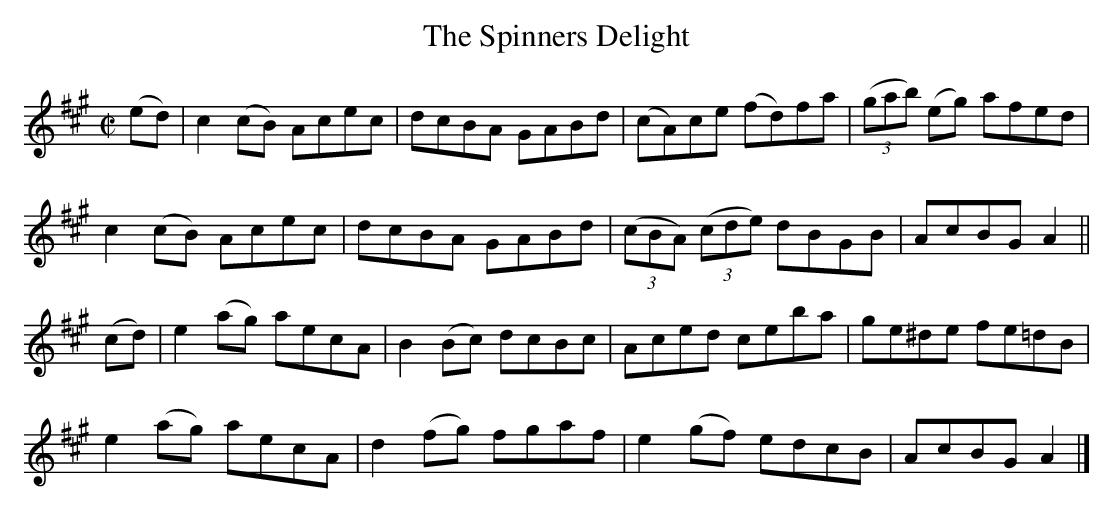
X:1
T: The Spinners Delight
M: C|
L: 1/8
K: A
(ed) | c2 (cB) Acec | dcBA GABd | (cA)ce (fd)fa        | ((3gab) (eg) afed |
       c2 (cB) Acec | dcBA GABd | ((3cBA) ((3cde) dBGB | AcBG A2 ||
(cd) | e2 (ag) aecA | B2 (Bc) dcBc | Aced    ceba | ge^de fe=dB |
       e2 (ag) aecA | d2 (fg) fgaf | e2 (gf) edcB | AcBG  A2 |]
